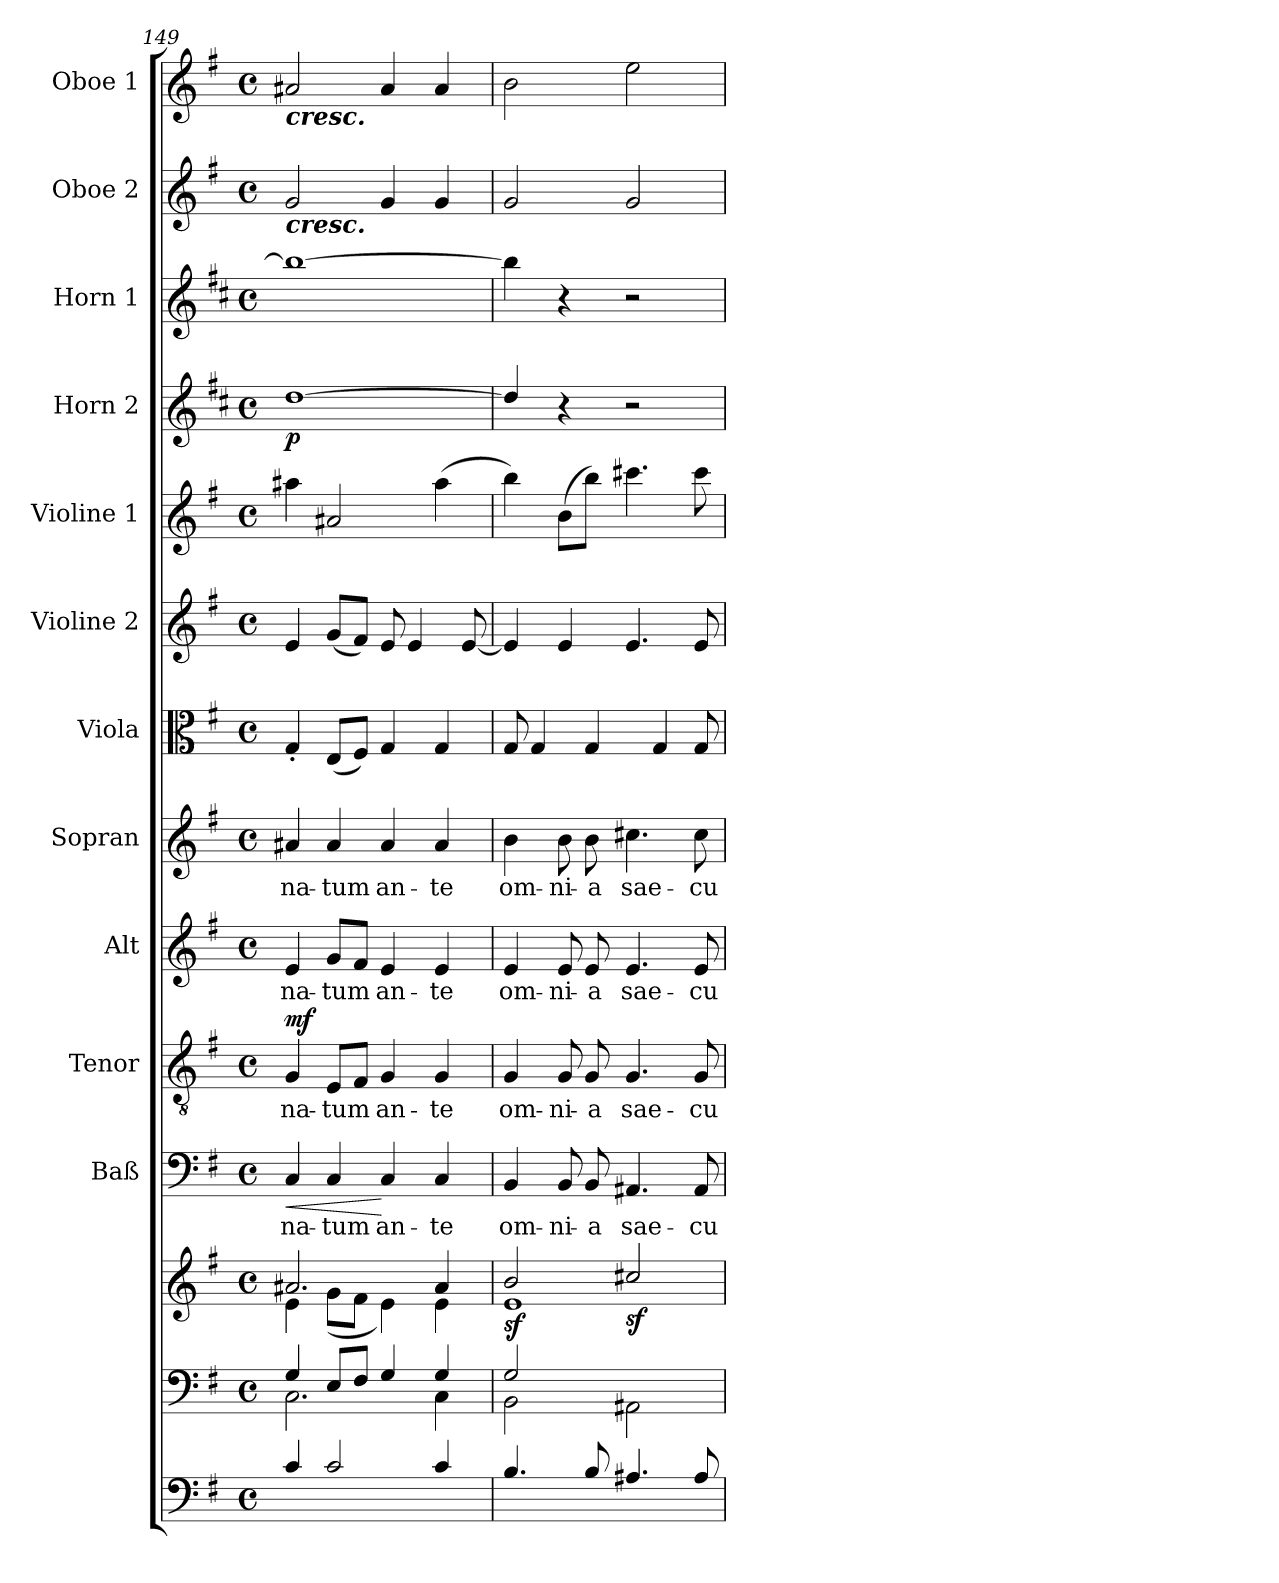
**kern	**kern	**kern	**dynam	**kern	**text	**dynam	**kern	**text	**dynam	**kern	**text	**kern	**text	**kern	**kern	**kern	**kern	**dynam	**kern	**kern	**kern
*part13	*part12	*part12	*part12	*part11	*part11	*part11	*part10	*part10	*part10	*part9	*part9	*part8	*part8	*part7	*part6	*part5	*part4	*part4	*part3	*part2	*part1
*staff14	*staff13	*staff12	*staff12/13	*staff11	*staff11	*staff11	*staff10	*staff10	*staff10	*staff9	*staff9	*staff8	*staff8	*staff7	*staff6	*staff5	*staff4	*staff4	*staff3	*staff2	*staff1
*	*	*	*	*I"Baß	*	*	*I"Tenor	*	*	*I"Alt	*	*I"Sopran	*	*I"Viola	*I"Violine 2	*I"Violine 1	*I"Horn 2	*	*I"Horn 1	*I"Oboe 2	*I"Oboe 1
*	*	*	*	*I'Baß	*	*	*I'Ten	*	*	*I'Alt	*	*I'Sop	*	*I'Vla.	*I'Vln. 2	*I'Vln. 1	*I'Hrn. 2	*	*I'Hrn. 1	*I'Ob. 2	*I'Ob. 1
*clefF4	*clefF4	*clefG2	*	*clefF4	*	*	*clefGv2	*	*	*clefG2	*	*clefG2	*	*clefC3	*clefG2	*clefG2	*clefG2	*	*clefG2	*clefG2	*clefG2
*ITrd7c12	*	*	*	*	*	*	*	*	*	*	*	*	*	*	*	*	*ITrd4c7	*	*ITrd4c7	*	*
*k[f#]	*k[f#]	*k[f#]	*	*k[f#]	*	*	*k[f#]	*	*	*k[f#]	*	*k[f#]	*	*k[f#]	*k[f#]	*k[f#]	*k[f#]	*	*k[f#]	*k[f#]	*k[f#]
*G:	*G:	*G:	*	*G:	*	*	*G:	*	*	*G:	*	*G:	*	*G:	*G:	*G:	*G:	*	*G:	*G:	*G:
*M4/4	*M4/4	*M4/4	*	*M4/4	*	*	*M4/4	*	*	*M4/4	*	*M4/4	*	*M4/4	*M4/4	*M4/4	*M4/4	*	*M4/4	*M4/4	*M4/4
*met(c)	*met(c)	*met(c)	*	*met(c)	*	*	*met(c)	*	*	*met(c)	*	*met(c)	*	*met(c)	*met(c)	*met(c)	*met(c)	*	*met(c)	*met(c)	*met(c)
=149	=149	=149	=149	=149	=149	=149	=149	=149	=149	=149	=149	=149	=149	=149	=149	=149	=149	=149	=149	=149	=149
*	*^	*^	*	*	*	*	*	*	*	*	*	*	*	*	*	*	*	*	*	*	*
!	!	!	!	!	!	!	!	!	!	!	!	!	!	!	!	!	!	!	!	!	!	!	!LO:TX:b:Bi:t=cresc.
!	!	!	!	!	!	!	!	!	!	!	!	!	!	!	!	!	!	!	!	!	!	!LO:TX:b:Bi:t=cresc.	!
!	!	!	!	!	!	!	!LO:LY:b	!LO:HP:b	!	!LO:LY:b	!LO:DY:a	!	!LO:LY:b	!	!LO:LY:b	!	!	!	!	!LO:DY:b	!	!	!
4C/	4G/	2.C\	2.a#X/	4e\	.	4C/	na-	<	4G/	na-	mf	4e/	na-	4a#X/	na-	4G'</	4e/	4aa#X\	[1g	p	1ee_	2g/	2a#X/
!	!	!	!	!	!	!	!LO:LY:b	!	!	!LO:LY:b	!	!	!LO:LY:b	!	!LO:LY:b	!	!	!	!	!	!	!	!
2C/	8E/L	.	.	(>8g\L	.	4C/	-tum	.	8E/L	-tum	.	8g/L	-tum	4a#/	-tum	(<8E/L	(<8g/L	2a#X/	.	.	.	.	.
.	8F#/J	.	.	8f#\J	.	.	.	.	8F#/J	.	.	8f#/J	.	.	.	8F#/J)	8f#/J)	.	.	.	.	.	.
!	!	!	!	!	!	!	!LO:LY:b	!	!	!LO:LY:b	!	!	!LO:LY:b	!	!LO:LY:b	!	!	!	!	!	!	!	!
.	4G/	.	.	4e\)	.	4C/	an-	[	4G/	an-	.	4e/	an-	4a#/	an-	4G/	8e/	.	.	.	.	4g/	4a#/
.	.	.	.	.	.	.	.	.	.	.	.	.	.	.	.	.	4e/	.	.	.	.	.	.
!	!	!	!	!	!	!	!LO:LY:b	!	!	!LO:LY:b	!	!	!LO:LY:b	!	!LO:LY:b	!	!	!	!	!	!	!	!
4C/	4G/	4C\	4a#/	4e\	.	4C/	-te	.	4G/	-te	.	4e/	-te	4a#/	-te	4G/	.	(>4aa#\	.	.	.	4g/	4a#/
.	.	.	.	.	.	.	.	.	.	.	.	.	.	.	.	.	[8e/	.	.	.	.	.	.
=150	=150	=150	=150	=150	=150	=150	=150	=150	=150	=150	=150	=150	=150	=150	=150	=150	=150	=150	=150	=150	=150	=150	=150
!	!	!	!	!	!LO:DY:b	!	!LO:LY:b	!	!	!LO:LY:b	!	!	!LO:LY:b	!	!LO:LY:b	!	!	!	!	!	!	!	!
4.BB/	2G/	2BB\	2b/	1e	sf	4BB/	om-	.	4G/	om-	.	4e/	om-	4b\	om-	8G/	4e/]	4bb\)	4g/]	.	4ee\]	2g/	2b\
.	.	.	.	.	.	.	.	.	.	.	.	.	.	.	.	4G/	.	.	.	.	.	.	.
!	!	!	!	!	!	!	!LO:LY:b	!	!	!LO:LY:b	!	!	!LO:LY:b	!	!LO:LY:b	!	!	!	!	!	!	!	!
.	.	.	.	.	.	8BB/	-ni-	.	8G/	-ni-	.	8e/	-ni-	8b\	-ni-	.	4e/	(>8b\L	4r	.	4r	.	.
!	!	!	!	!	!	!	!LO:LY:b	!	!	!LO:LY:b	!	!	!LO:LY:b	!	!LO:LY:b	!	!	!	!	!	!	!	!
8BB/	.	.	.	.	.	8BB/	-a	.	8G/	-a	.	8e/	-a	8b\	-a	4G/	.	8bb\J)	.	.	.	.	.
!	!	!	!	!	!LO:DY:b	!	!LO:LY:b	!	!	!LO:LY:b	!	!	!LO:LY:b	!	!LO:LY:b	!	!	!	!	!	!	!	!
4.AA#X/	2ryy	2AA#X\	2cc#X/	.	sf	4.AA#X/	sae-	.	4.G/	sae-	.	4.e/	sae-	4.cc#X\	sae-	.	4.e/	4.ccc#X\	2r	.	2r	2g/	2ee\
.	.	.	.	.	.	.	.	.	.	.	.	.	.	.	.	4G/	.	.	.	.	.	.	.
!	!	!	!	!	!	!	!LO:LY:b	!	!	!LO:LY:b	!	!	!LO:LY:b	!	!LO:LY:b	!	!	!	!	!	!	!	!
8AA#/	.	.	.	.	.	8AA#/	-cu-	.	8G/	-cu-	.	8e/	-cu-	8cc#\	-cu-	8G/	8e/	8ccc#\	.	.	.	.	.
*	*v	*v	*	*	*	*	*	*	*	*	*	*	*	*	*	*	*	*	*	*	*	*	*
*	*	*v	*v	*	*	*	*	*	*	*	*	*	*	*	*	*	*	*	*	*	*	*
=	=	=	=	=	=	=	=	=	=	=	=	=	=	=	=	=	=	=	=	=	=
*-	*-	*-	*-	*-	*-	*-	*-	*-	*-	*-	*-	*-	*-	*-	*-	*-	*-	*-	*-	*-	*-
